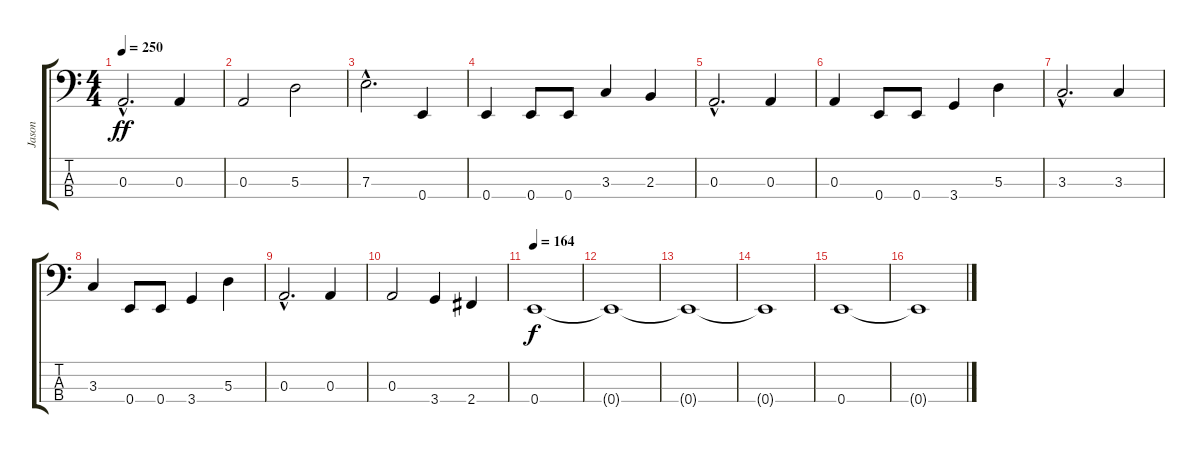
\track ("Jason" "Jason") {instrument electricbasspick}
\staff {score tabs}
\tuning (G2 D2 A1 E1) {hide}
\ts (4 4)
\tempo 250
\clef f4
\ks c
0.3{hac}.2{d dy ff} 0.3.4 |
0.3.2 5.3.2 |
7.3{hac}.2{d} 0.4.4 |
0.4.4 0.4.8 0.4.8 3.3.4 2.3.4 |
0.3{hac}.2{d} 0.3.4 |
0.3.4 0.4.8 0.4.8 3.4.4 5.3.4 |
3.3{hac}.2{d} 3.3.4 |
3.3.4 0.4.8 0.4.8 3.4.4 5.3.4 |
0.3{hac}.2{d} 0.3.4 |
0.3.2 3.4.4 2.4.4 |
\tempo 164
0.4.1{dy f} |
0.4{t}.1 |
0.4{t}.1 |
0.4{t}.1 |
0.4.1 |
0.4{t}.1
